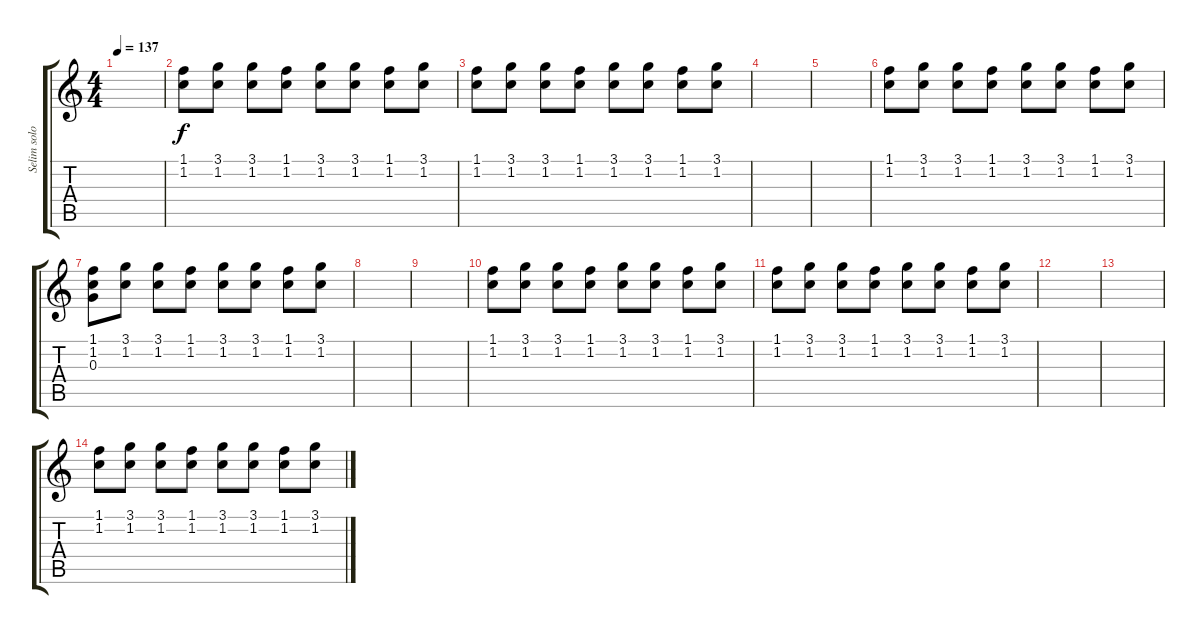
\track ("Selim solo" "Selim solo") {instrument overdrivenguitar}
\staff {score tabs}
\tuning (E4 B3 G3 D3 A2 E2) {hide}
\ts (4 4)
\tempo 137
\clef g2
\ks c
|
(1.1 1.2).8 (3.1 1.2).8 (3.1 1.2).8 (1.1 1.2).8 (3.1 1.2).8 (3.1 1.2).8 (1.1 1.2).8 (3.1 1.2).8 |
(1.1 1.2).8 (3.1 1.2).8 (3.1 1.2).8 (1.1 1.2).8 (3.1 1.2).8 (3.1 1.2).8 (1.1 1.2).8 (3.1 1.2).8 |
|
|
(1.1 1.2).8{volume 13} (3.1 1.2).8 (3.1 1.2).8 (1.1 1.2).8 (3.1 1.2).8 (3.1 1.2).8 (1.1 1.2).8 (3.1 1.2).8 |
(1.1 1.2 0.3).8 (3.1 1.2).8 (3.1 1.2).8 (1.1 1.2).8 (3.1 1.2).8 (3.1 1.2).8 (1.1 1.2).8 (3.1 1.2).8 |
|
|
(1.1 1.2).8 (3.1 1.2).8 (3.1 1.2).8 (1.1 1.2).8 (3.1 1.2).8 (3.1 1.2).8 (1.1 1.2).8 (3.1 1.2).8 |
(1.1 1.2).8 (3.1 1.2).8 (3.1 1.2).8 (1.1 1.2).8 (3.1 1.2).8 (3.1 1.2).8 (1.1 1.2).8 (3.1 1.2).8 |
|
|
(1.1 1.2).8 (3.1 1.2).8 (3.1 1.2).8 (1.1 1.2).8 (3.1 1.2).8 (3.1 1.2).8 (1.1 1.2).8 (3.1 1.2).8
